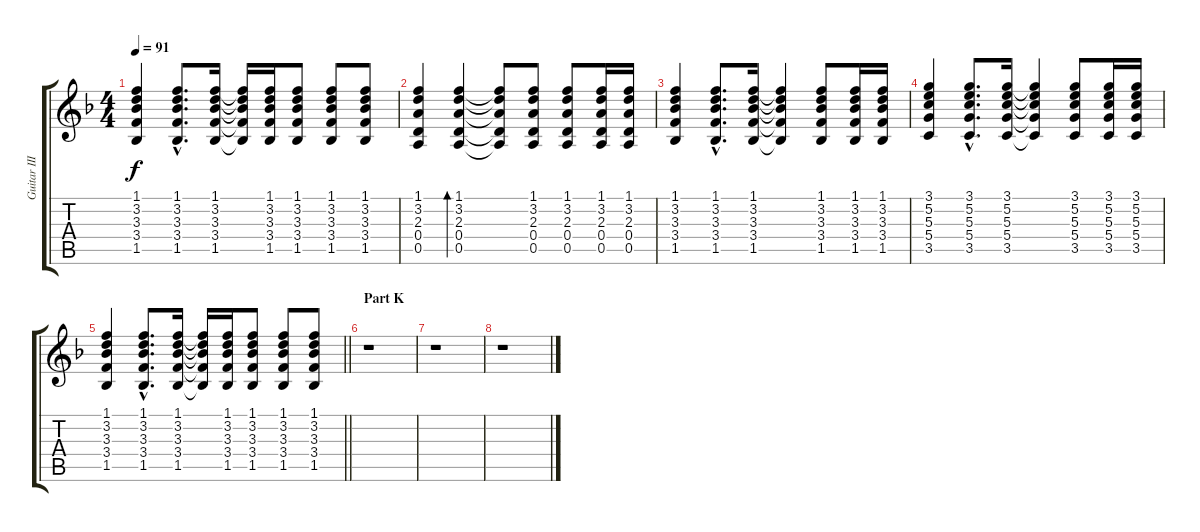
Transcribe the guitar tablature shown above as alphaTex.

\track ("Guitar III (Inoran)" "Guitar III") {instrument acousticguitarsteel}
\staff {score tabs}
\tuning (E4 B3 G3 D3 A2 E2) {hide}
\ts (4 4)
\tempo 91
\clef g2
\ks f
(1.1 3.2 3.3 3.4 1.5).4{dy f} (1.1{hac} 3.2{hac} 3.3{hac} 3.4{hac} 1.5{hac}).8{d} (1.1 3.2 3.3 3.4 1.5).16 (1.1{t} 3.2{t} 3.3{t} 3.4{t} 1.5{t}).16 (1.1 3.2 3.3 3.4 1.5).16 (1.1 3.2 3.3 3.4 1.5).8 (1.1 3.2 3.3 3.4 1.5).8 (1.1 3.2 3.3 3.4 1.5).8 |
(1.1 3.2 2.3 0.4 0.5).4 (1.1 3.2 2.3 0.4 0.5).4{bd 120} (1.1{t} 3.2{t} 2.3{t} 0.4{t} 0.5{t}).8 (1.1 3.2 2.3 0.4 0.5).8 (1.1 3.2 2.3 0.4 0.5).8 (1.1 3.2 2.3 0.4 0.5).16 (1.1 3.2 2.3 0.4 0.5).16 |
(1.1 3.2 3.3 3.4 1.5).4 (1.1{hac} 3.2{hac} 3.3{hac} 3.4{hac} 1.5{hac}).8{d} (1.1 3.2 3.3 3.4 1.5).16 (1.1{t} 3.2{t} 3.3{t} 3.4{t} 1.5{t}).4 (1.1 3.2 3.3 3.4 1.5).8 (1.1 3.2 3.3 3.4 1.5).16 (1.1 3.2 3.3 3.4 1.5).16 |
(3.1 5.2 5.3 5.4 3.5).4 (3.1{hac} 5.2{hac} 5.3{hac} 5.4{hac} 3.5{hac}).8{d} (3.1 5.2 5.3 5.4 3.5).16 (3.1{t} 5.2{t} 5.3{t} 5.4{t} 3.5{t}).4 (3.1 5.2 5.3 5.4 3.5).8 (3.1 5.2 5.3 5.4 3.5).16 (3.1 5.2 5.3 5.4 3.5).16 |
\barLineRight lightlight
(1.1 3.2 3.3 3.4 1.5).4 (1.1{hac} 3.2{hac} 3.3{hac} 3.4{hac} 1.5{hac}).8{d} (1.1 3.2 3.3 3.4 1.5).16 (1.1{t} 3.2{t} 3.3{t} 3.4{t} 1.5{t}).16 (1.1 3.2 3.3 3.4 1.5).16 (1.1 3.2 3.3 3.4 1.5).8 (1.1 3.2 3.3 3.4 1.5).8 (1.1 3.2 3.3 3.4 1.5).8 |
\section ("" "Part K")
r.1 |
r.1 |
r.1
